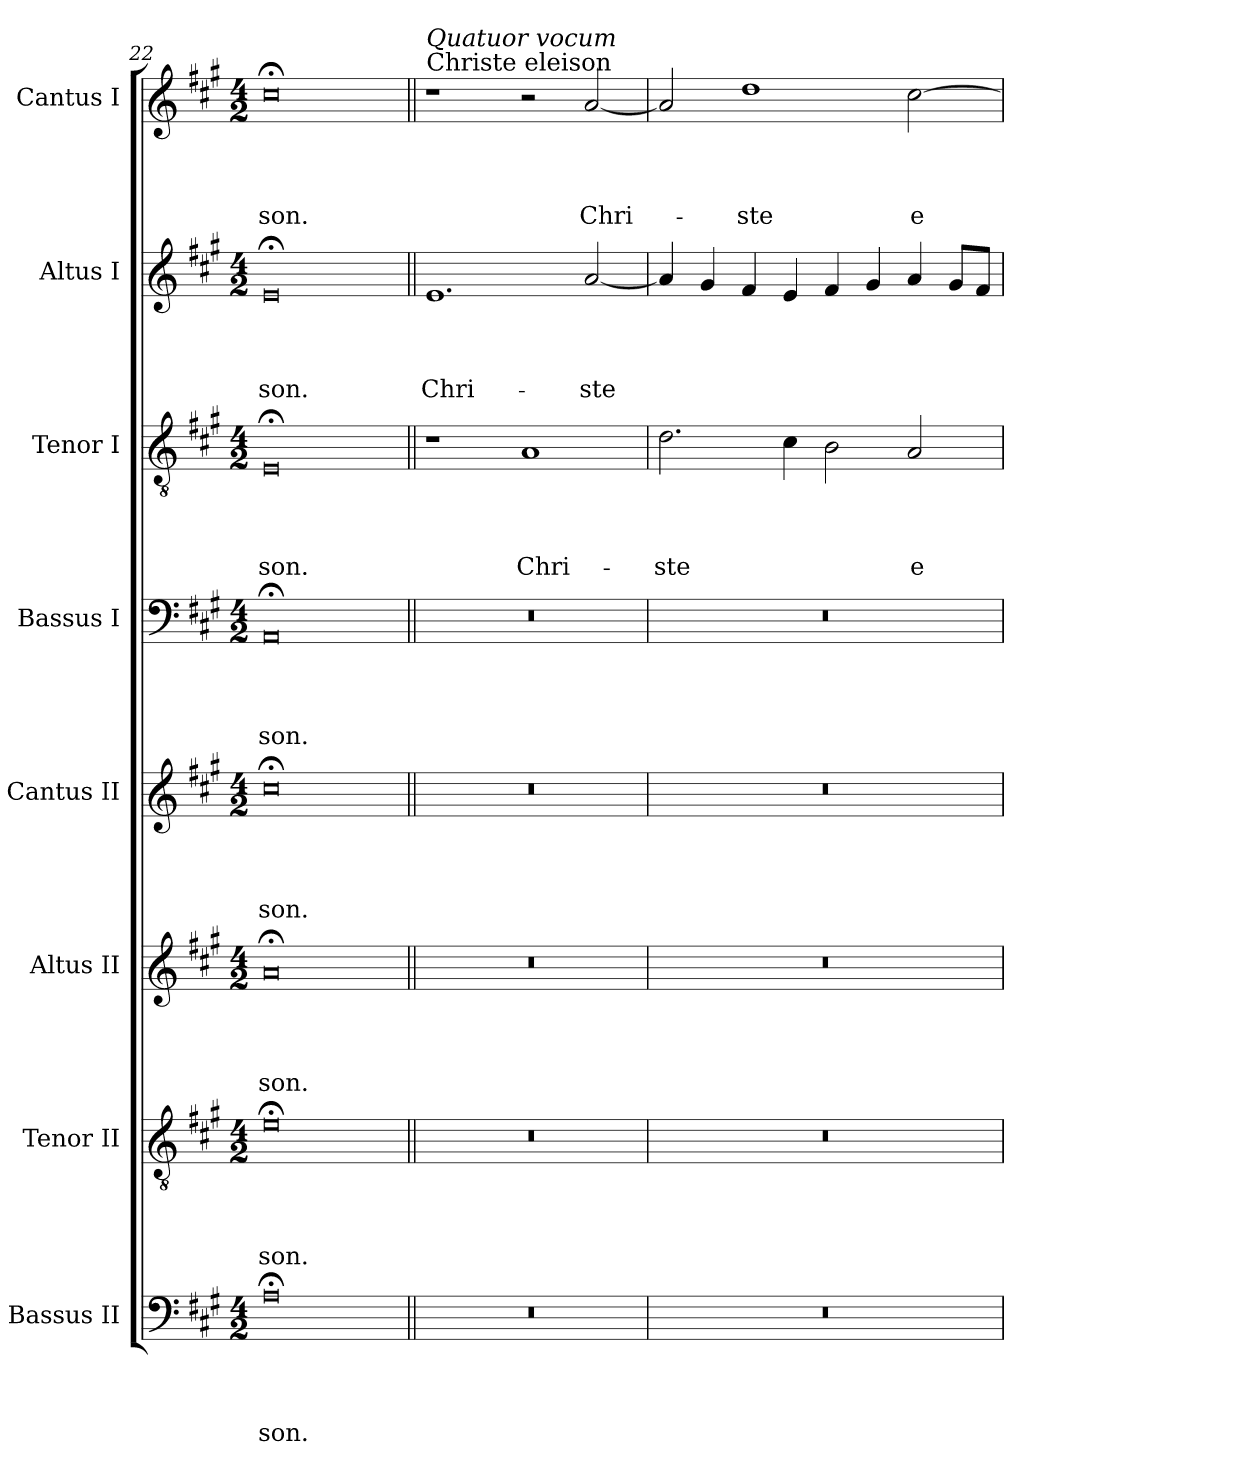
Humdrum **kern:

**kern	**text	**text	**text	**text	**kern	**text	**text	**text	**text	**kern	**text	**text	**text	**text	**kern	**text	**text	**text	**text	**kern	**text	**text	**text	**text	**kern	**text	**text	**text	**text	**kern	**text	**text	**text	**text	**kern	**text	**text	**text	**text
*part8	*part8	*part8	*part8	*part8	*part7	*part7	*part7	*part7	*part7	*part6	*part6	*part6	*part6	*part6	*part5	*part5	*part5	*part5	*part5	*part4	*part4	*part4	*part4	*part4	*part3	*part3	*part3	*part3	*part3	*part2	*part2	*part2	*part2	*part2	*part1	*part1	*part1	*part1	*part1
*staff8	*staff8	*staff8	*staff8	*staff8	*staff7	*staff7	*staff7	*staff7	*staff7	*staff6	*staff6	*staff6	*staff6	*staff6	*staff5	*staff5	*staff5	*staff5	*staff5	*staff4	*staff4	*staff4	*staff4	*staff4	*staff3	*staff3	*staff3	*staff3	*staff3	*staff2	*staff2	*staff2	*staff2	*staff2	*staff1	*staff1	*staff1	*staff1	*staff1
*I"Bassus II	*	*	*	*	*I"Tenor II	*	*	*	*	*I"Altus II	*	*	*	*	*I"Cantus II	*	*	*	*	*I"Bassus I	*	*	*	*	*I"Tenor I	*	*	*	*	*I"Altus I	*	*	*	*	*I"Cantus I	*	*	*	*
*I'B II	*	*	*	*	*I'T II	*	*	*	*	*I'A II	*	*	*	*	*I'C II	*	*	*	*	*I'B I	*	*	*	*	*I'T I	*	*	*	*	*I'A I	*	*	*	*	*I'C I	*	*	*	*
*clefF4	*	*	*	*	*clefGv2	*	*	*	*	*clefG2	*	*	*	*	*clefG2	*	*	*	*	*clefF4	*	*	*	*	*clefGv2	*	*	*	*	*clefG2	*	*	*	*	*clefG2	*	*	*	*
*k[f#c#g#]	*	*	*	*	*k[f#c#g#]	*	*	*	*	*k[f#c#g#]	*	*	*	*	*k[f#c#g#]	*	*	*	*	*k[f#c#g#]	*	*	*	*	*k[f#c#g#]	*	*	*	*	*k[f#c#g#]	*	*	*	*	*k[f#c#g#]	*	*	*	*
*A:	*	*	*	*	*A:	*	*	*	*	*A:	*	*	*	*	*A:	*	*	*	*	*A:	*	*	*	*	*A:	*	*	*	*	*A:	*	*	*	*	*A:	*	*	*	*
*M4/2	*	*	*	*	*M4/2	*	*	*	*	*M4/2	*	*	*	*	*M4/2	*	*	*	*	*M4/2	*	*	*	*	*M4/2	*	*	*	*	*M4/2	*	*	*	*	*M4/2	*	*	*	*
=22	=22	=22	=22	=22	=22	=22	=22	=22	=22	=22	=22	=22	=22	=22	=22	=22	=22	=22	=22	=22	=22	=22	=22	=22	=22	=22	=22	=22	=22	=22	=22	=22	=22	=22	=22	=22	=22	=22	=22
0A;<	.	.	.	-son.	0e;<	.	.	.	-son.	0a;<	.	.	.	-son.	0cc#;<	.	.	.	-son.	0AA;<	.	.	.	-son.	0E;<	.	.	.	-son.	0e;<	.	.	.	-son.	0cc#;<	.	.	.	-son.
=23||	=23||	=23||	=23||	=23||	=23||	=23||	=23||	=23||	=23||	=23||	=23||	=23||	=23||	=23||	=23||	=23||	=23||	=23||	=23||	=23||	=23||	=23||	=23||	=23||	=23||	=23||	=23||	=23||	=23||	=23||	=23||	=23||	=23||	=23||	=23||	=23||	=23||	=23||	=23||
!	!	!	!	!	!	!	!	!	!	!	!	!	!	!	!	!	!	!	!	!	!	!	!	!	!	!	!	!	!	!	!	!	!	!	!LO:TX:a:t=Christe eleison	!	!	!	!
!	!	!	!	!	!	!	!	!	!	!	!	!	!	!	!	!	!	!	!	!	!	!	!	!	!	!	!	!	!	!	!	!	!	!	!LO:TX:a:i:t=Quatuor vocum	!	!	!	!
0r	.	.	.	.	0r	.	.	.	.	0r	.	.	.	.	0r	.	.	.	.	0r	.	.	.	.	1r	.	.	.	.	1.e	.	.	.	Chri-	1r	.	.	.	.
.	.	.	.	.	.	.	.	.	.	.	.	.	.	.	.	.	.	.	.	.	.	.	.	.	1A	.	.	.	Chri-	.	.	.	.	.	2r	.	.	.	.
.	.	.	.	.	.	.	.	.	.	.	.	.	.	.	.	.	.	.	.	.	.	.	.	.	.	.	.	.	.	[2a/	.	.	.	-ste	[2a/	.	.	.	Chri-
=24	=24	=24	=24	=24	=24	=24	=24	=24	=24	=24	=24	=24	=24	=24	=24	=24	=24	=24	=24	=24	=24	=24	=24	=24	=24	=24	=24	=24	=24	=24	=24	=24	=24	=24	=24	=24	=24	=24	=24
0r	.	.	.	.	0r	.	.	.	.	0r	.	.	.	.	0r	.	.	.	.	0r	.	.	.	.	2.d\	.	.	.	-ste	4a/]	.	.	.	.	2a/]	.	.	.	.
.	.	.	.	.	.	.	.	.	.	.	.	.	.	.	.	.	.	.	.	.	.	.	.	.	.	.	.	.	.	4g#/	.	.	.	.	.	.	.	.	.
.	.	.	.	.	.	.	.	.	.	.	.	.	.	.	.	.	.	.	.	.	.	.	.	.	.	.	.	.	.	4f#/	.	.	.	.	1dd	.	.	.	-ste
.	.	.	.	.	.	.	.	.	.	.	.	.	.	.	.	.	.	.	.	.	.	.	.	.	4c#\	.	.	.	.	4e/	.	.	.	.	.	.	.	.	.
.	.	.	.	.	.	.	.	.	.	.	.	.	.	.	.	.	.	.	.	.	.	.	.	.	2B\	.	.	.	.	4f#/	.	.	.	.	.	.	.	.	.
.	.	.	.	.	.	.	.	.	.	.	.	.	.	.	.	.	.	.	.	.	.	.	.	.	.	.	.	.	.	4g#/	.	.	.	.	.	.	.	.	.
.	.	.	.	.	.	.	.	.	.	.	.	.	.	.	.	.	.	.	.	.	.	.	.	.	2A/	.	.	.	e-	4a/	.	.	.	.	[2cc#\	.	.	.	e-
.	.	.	.	.	.	.	.	.	.	.	.	.	.	.	.	.	.	.	.	.	.	.	.	.	.	.	.	.	.	8g#/L	.	.	.	.	.	.	.	.	.
.	.	.	.	.	.	.	.	.	.	.	.	.	.	.	.	.	.	.	.	.	.	.	.	.	.	.	.	.	.	8f#/J	.	.	.	.	.	.	.	.	.
=	=	=	=	=	=	=	=	=	=	=	=	=	=	=	=	=	=	=	=	=	=	=	=	=	=	=	=	=	=	=	=	=	=	=	=	=	=	=	=
*-	*-	*-	*-	*-	*-	*-	*-	*-	*-	*-	*-	*-	*-	*-	*-	*-	*-	*-	*-	*-	*-	*-	*-	*-	*-	*-	*-	*-	*-	*-	*-	*-	*-	*-	*-	*-	*-	*-	*-
